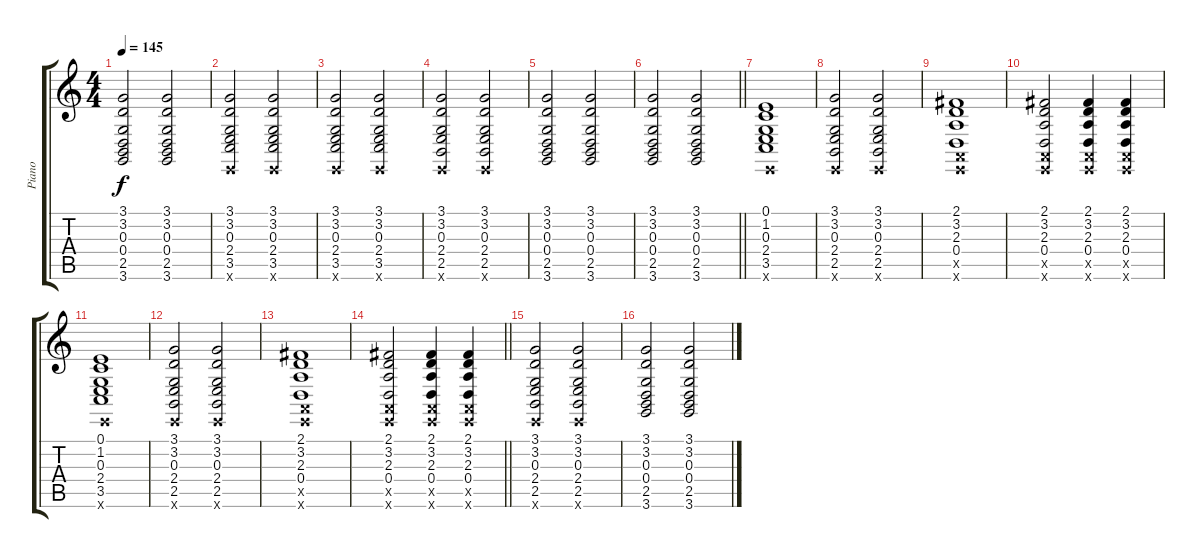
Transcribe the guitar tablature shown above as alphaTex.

\track ("Piano" "Piano") {instrument acousticgrandpiano}
\staff {score tabs}
\tuning (E4 B3 G3 D3 A2 E2) {hide}
\ts (4 4)
\tempo 145
\clef g2
\ks c
(3.1 3.2 0.3 0.4 2.5 3.6).2{dy f} (3.1 3.2 0.3 0.4 2.5 3.6).2 |
(3.1 3.2 0.3 2.4 3.5 0.6{x}).2 (3.1 3.2 0.3 2.4 3.5 0.6{x}).2 |
(3.1 3.2 0.3 2.4 3.5 0.6{x}).2 (3.1 3.2 0.3 2.4 3.5 0.6{x}).2 |
(3.1 3.2 0.3 2.4 2.5 0.6{x}).2 (3.1 3.2 0.3 2.4 2.5 0.6{x}).2 |
(3.1 3.2 0.3 0.4 2.5 3.6).2 (3.1 3.2 0.3 0.4 2.5 3.6).2 |
\barLineRight lightlight
(3.1 3.2 0.3 0.4 2.5 3.6).2 (3.1 3.2 0.3 0.4 2.5 3.6).2 |
(0.1 1.2 0.3 2.4 3.5 0.6{x}).1 |
(3.1 3.2 0.3 2.4 2.5 0.6{x}).2 (3.1 3.2 0.3 2.4 2.5 0.6{x}).2 |
(2.1 3.2 2.3 0.4 0.5{x} 0.6{x}).1 |
(2.1 3.2 2.3 0.4 0.5{x} 0.6{x}).2 (2.1 3.2 2.3 0.4 0.5{x} 0.6{x}).4 (2.1 3.2 2.3 0.4 0.5{x} 0.6{x}).4 |
(0.1 1.2 0.3 2.4 3.5 0.6{x}).1 |
(3.1 3.2 0.3 2.4 2.5 0.6{x}).2 (3.1 3.2 0.3 2.4 2.5 0.6{x}).2 |
(2.1 3.2 2.3 0.4 0.5{x} 0.6{x}).1 |
\barLineRight lightlight
(2.1 3.2 2.3 0.4 0.5{x} 0.6{x}).2 (2.1 3.2 2.3 0.4 0.5{x} 0.6{x}).4 (2.1 3.2 2.3 0.4 0.5{x} 0.6{x}).4 |
(3.1 3.2 0.3 2.4 2.5 0.6{x}).2 (3.1 3.2 0.3 2.4 2.5 0.6{x}).2 |
(3.1 3.2 0.3 0.4 2.5 3.6).2 (3.1 3.2 0.3 0.4 2.5 3.6).2
